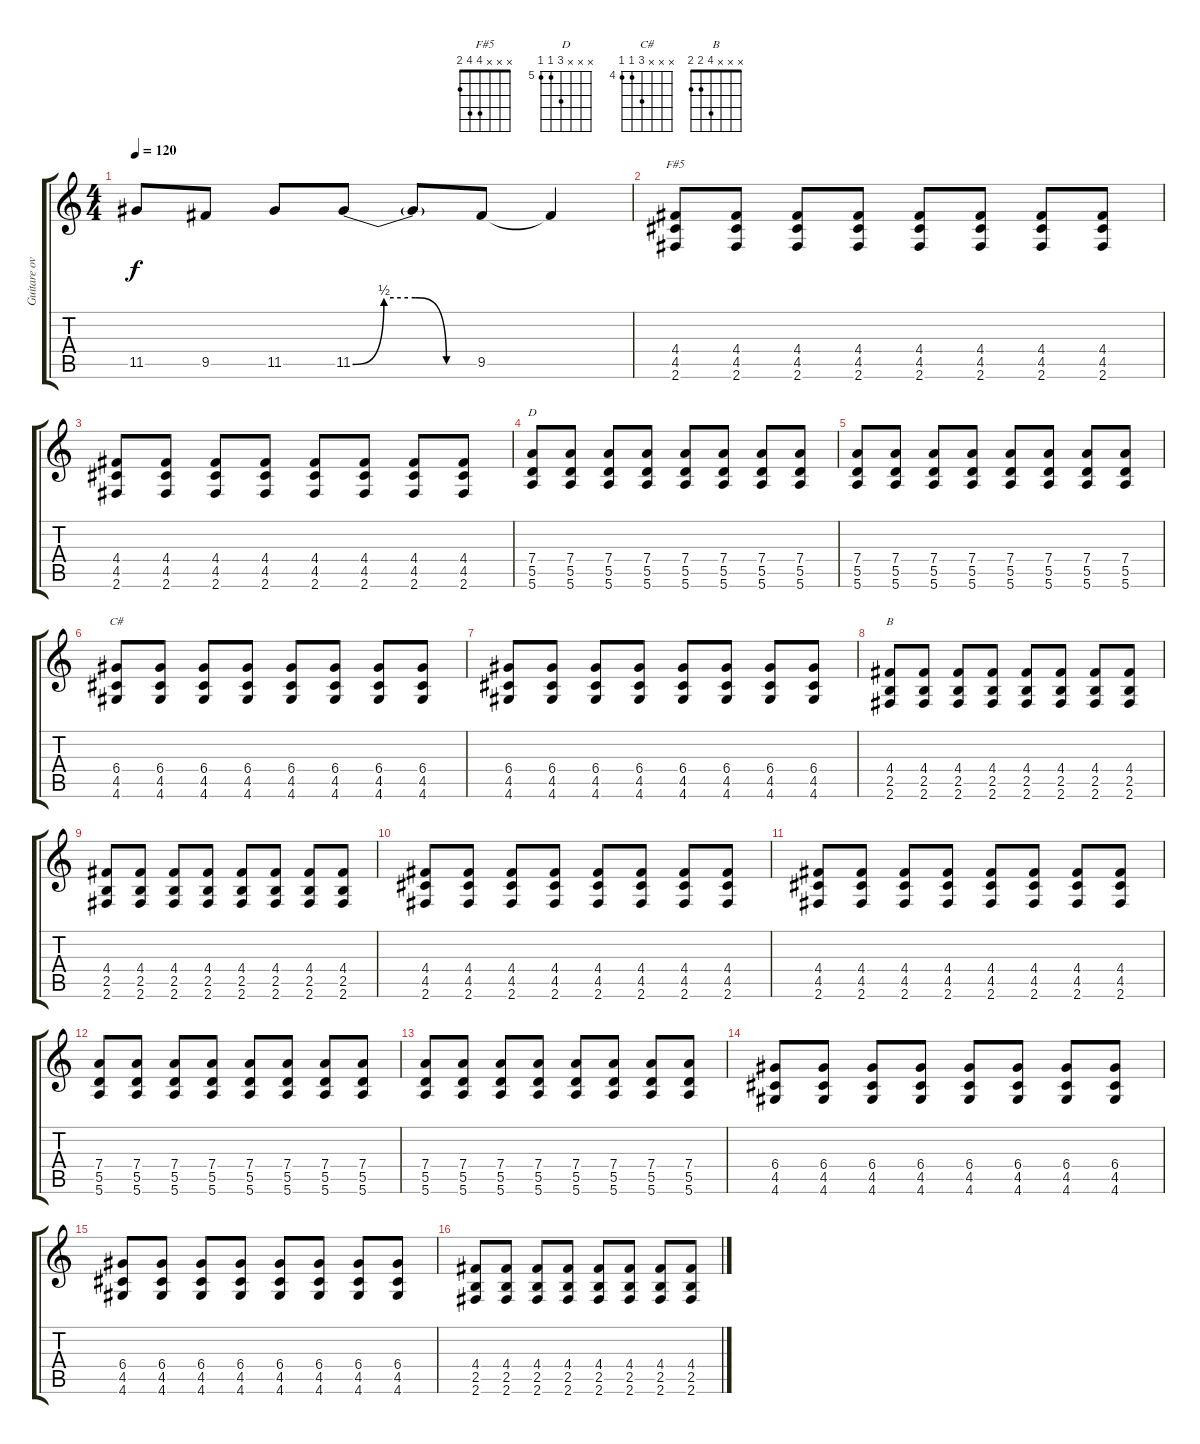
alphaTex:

\track ("Guitare overdrive" "Guitare ov") {instrument overdrivenguitar}
\staff {score tabs}
\tuning (E4 B3 G3 D3 A2 E2) {hide}
\chord ("F#5" x x x 4 4 2)
\chord ("D" x x x 7 5 5) {firstfret 5}
\chord ("C#" x x x 6 4 4) {firstfret 4}
\chord ("B" x x x 4 2 2)
\ts (4 4)
\tempo 120
\clef g2
\ks c
11.5{t}.8{dy f} 9.5.8 11.5.8 11.5{be (custom 0 0 15 2 30 2 45 0 60 0)}.8 11.5{t}.8 9.5.8 9.5{t}.4 |
(4.4 4.5 2.6).8{ch "F#5"} (4.4 4.5 2.6).8 (4.4 4.5 2.6).8 (4.4 4.5 2.6).8 (4.4 4.5 2.6).8 (4.4 4.5 2.6).8 (4.4 4.5 2.6).8 (4.4 4.5 2.6).8 |
(4.4 4.5 2.6).8 (4.4 4.5 2.6).8 (4.4 4.5 2.6).8 (4.4 4.5 2.6).8 (4.4 4.5 2.6).8 (4.4 4.5 2.6).8 (4.4 4.5 2.6).8 (4.4 4.5 2.6).8 |
(7.4 5.5 5.6).8{ch "D"} (7.4 5.5 5.6).8 (7.4 5.5 5.6).8 (7.4 5.5 5.6).8 (7.4 5.5 5.6).8 (7.4 5.5 5.6).8 (7.4 5.5 5.6).8 (7.4 5.5 5.6).8 |
(7.4 5.5 5.6).8 (7.4 5.5 5.6).8 (7.4 5.5 5.6).8 (7.4 5.5 5.6).8 (7.4 5.5 5.6).8 (7.4 5.5 5.6).8 (7.4 5.5 5.6).8 (7.4 5.5 5.6).8 |
(6.4 4.5 4.6).8{ch "C#"} (6.4 4.5 4.6).8 (6.4 4.5 4.6).8 (6.4 4.5 4.6).8 (6.4 4.5 4.6).8 (6.4 4.5 4.6).8 (6.4 4.5 4.6).8 (6.4 4.5 4.6).8 |
(6.4 4.5 4.6).8 (6.4 4.5 4.6).8 (6.4 4.5 4.6).8 (6.4 4.5 4.6).8 (6.4 4.5 4.6).8 (6.4 4.5 4.6).8 (6.4 4.5 4.6).8 (6.4 4.5 4.6).8 |
(4.4 2.5 2.6).8{ch "B"} (4.4 2.5 2.6).8 (4.4 2.5 2.6).8 (4.4 2.5 2.6).8 (4.4 2.5 2.6).8 (4.4 2.5 2.6).8 (4.4 2.5 2.6).8 (4.4 2.5 2.6).8 |
(4.4 2.5 2.6).8 (4.4 2.5 2.6).8 (4.4 2.5 2.6).8 (4.4 2.5 2.6).8 (4.4 2.5 2.6).8 (4.4 2.5 2.6).8 (4.4 2.5 2.6).8 (4.4 2.5 2.6).8 |
(4.4 4.5 2.6).8 (4.4 4.5 2.6).8 (4.4 4.5 2.6).8 (4.4 4.5 2.6).8 (4.4 4.5 2.6).8 (4.4 4.5 2.6).8 (4.4 4.5 2.6).8 (4.4 4.5 2.6).8 |
(4.4 4.5 2.6).8 (4.4 4.5 2.6).8 (4.4 4.5 2.6).8 (4.4 4.5 2.6).8 (4.4 4.5 2.6).8 (4.4 4.5 2.6).8 (4.4 4.5 2.6).8 (4.4 4.5 2.6).8 |
(7.4 5.5 5.6).8 (7.4 5.5 5.6).8 (7.4 5.5 5.6).8 (7.4 5.5 5.6).8 (7.4 5.5 5.6).8 (7.4 5.5 5.6).8 (7.4 5.5 5.6).8 (7.4 5.5 5.6).8 |
(7.4 5.5 5.6).8 (7.4 5.5 5.6).8 (7.4 5.5 5.6).8 (7.4 5.5 5.6).8 (7.4 5.5 5.6).8 (7.4 5.5 5.6).8 (7.4 5.5 5.6).8 (7.4 5.5 5.6).8 |
(6.4 4.5 4.6).8 (6.4 4.5 4.6).8 (6.4 4.5 4.6).8 (6.4 4.5 4.6).8 (6.4 4.5 4.6).8 (6.4 4.5 4.6).8 (6.4 4.5 4.6).8 (6.4 4.5 4.6).8 |
(6.4 4.5 4.6).8 (6.4 4.5 4.6).8 (6.4 4.5 4.6).8 (6.4 4.5 4.6).8 (6.4 4.5 4.6).8 (6.4 4.5 4.6).8 (6.4 4.5 4.6).8 (6.4 4.5 4.6).8 |
(4.4 2.5 2.6).8 (4.4 2.5 2.6).8 (4.4 2.5 2.6).8 (4.4 2.5 2.6).8 (4.4 2.5 2.6).8 (4.4 2.5 2.6).8 (4.4 2.5 2.6).8 (4.4 2.5 2.6).8
